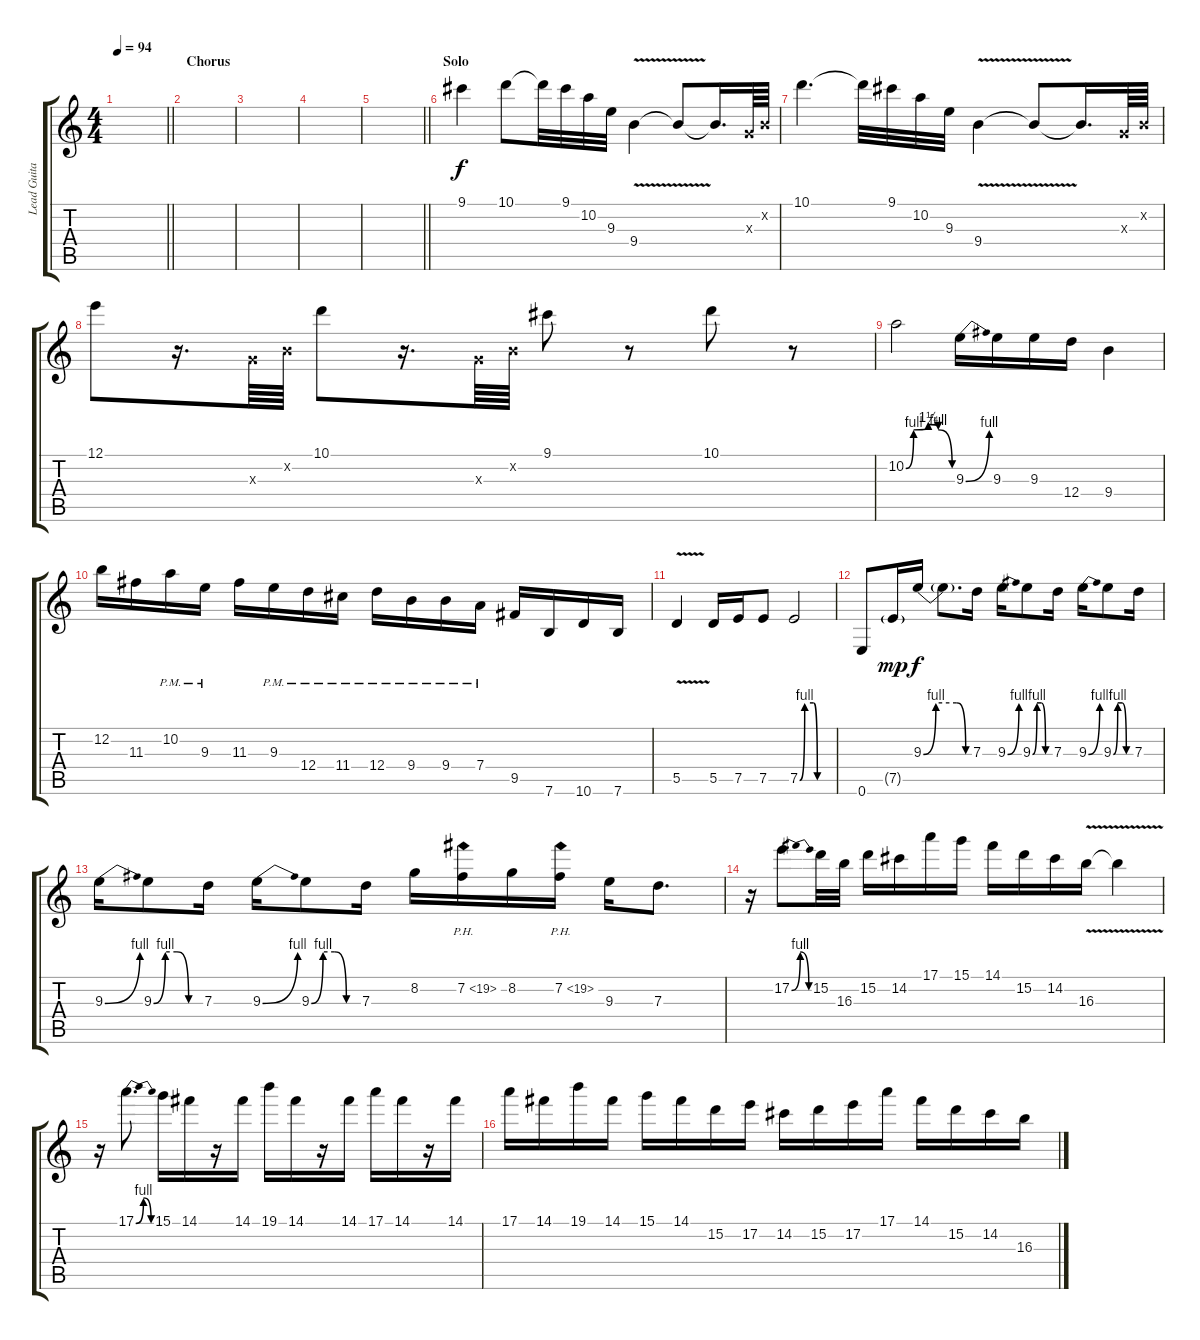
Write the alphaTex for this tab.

\track ("Lead Guitar" "Lead Guita") {instrument distortionguitar}
\staff {score tabs}
\tuning (E4 B3 G3 D3 A2 E2) {hide}
\ts (4 4)
\tempo 94
\clef g2
\barLineRight lightlight
\ks c
|
\section ("" "Chorus")
|
|
|
\barLineRight lightlight
|
\section ("" "Solo")
9.1.4 10.1.8 10.1{t}.32 9.1.32 10.2.32 9.3.32 9.4{v}.4 9.4{t}.8 9.4{t}.16{d} 0.3{x}.64 0.2{x}.64 |
10.1.4{d} 10.1{t}.32 9.1.32 10.2.32 9.3.32 9.4{v}.4 9.4{t}.8 9.4{t}.16{d} 0.3{x}.64 0.2{x}.64 |
12.1.8 r.16{d} 0.3{x}.64 0.2{x}.64 10.1.8 r.16{d} 0.3{x}.64 0.2{x}.64 9.1.8 r.8 10.1.8 r.8 |
10.2{be (custom 0 0 10 4 29 5 42 4 60 0)}.2 9.3{be (bend 0 0 60 4)}.16 9.3.16 9.3.16 12.4.16 9.4.4 |
12.2.16 11.3.16 10.2{pm}.16 9.3{pm}.16 11.3.16 9.3{pm}.16 12.4{pm}.16 11.4{pm}.16 12.4{pm}.16 9.4{pm}.16 9.4{pm}.16 7.4{pm}.16 9.5.16 7.6.16 10.6.16 7.6.16 |
5.5{v}.4 5.5.16 7.5.16 7.5.8 7.5{be (custom 0 0 9 4 25 4 32 0 60 0)}.2 |
0.6.8 7.5{g}.16{dy mp} 9.3{be (custom 0 0 15 4 40 4 51 0 60 0)}.16{dy f} 9.3{t}.8{d} 7.3.16 9.3{be (bend 0 0 60 4)}.16 9.3{be (custom 0 0 15 4 30 4 45 0 60 0)}.8 7.3.16 9.3{be (bend 0 0 60 4)}.16 9.3{be (custom 0 0 15 4 30 4 45 0 60 0)}.8 7.3.16 |
9.3{be (bend 0 0 60 4)}.16 9.3{be (custom 0 0 15 4 30 4 45 0 60 0)}.8 7.3.16 9.3{be (bend 0 0 60 4)}.16 9.3{be (custom 0 0 15 4 30 4 45 0 60 0)}.8 7.3.16 8.2.16 7.2{ph 12}.16 8.2.16 7.2{ph 12}.16 9.3.16 7.3.8{d} |
r.16 17.2{be (bendrelease 0 0 15 4 45 4 60 0)}.8 15.2.32 16.3.32 15.2.16 14.2.16 17.1.16 15.1.16 14.1.16 15.2.16 14.2.16 16.3{v}.16 16.3{t}.4 |
r.16 17.1{be (bendrelease 0 0 15 4 30 4 60 0)}.8{d} 15.1.16 14.1.16 r.16 14.1.16 19.1.16 14.1.16 r.16 14.1.16 17.1.16 14.1.16 r.16 14.1.16 |
17.1.16 14.1.16 19.1.16 14.1.16 15.1.16 14.1.16 15.2.16 17.2.16 14.2.16 15.2.16 17.2.16 17.1.16 14.1.16 15.2.16 14.2.16 16.3.16
